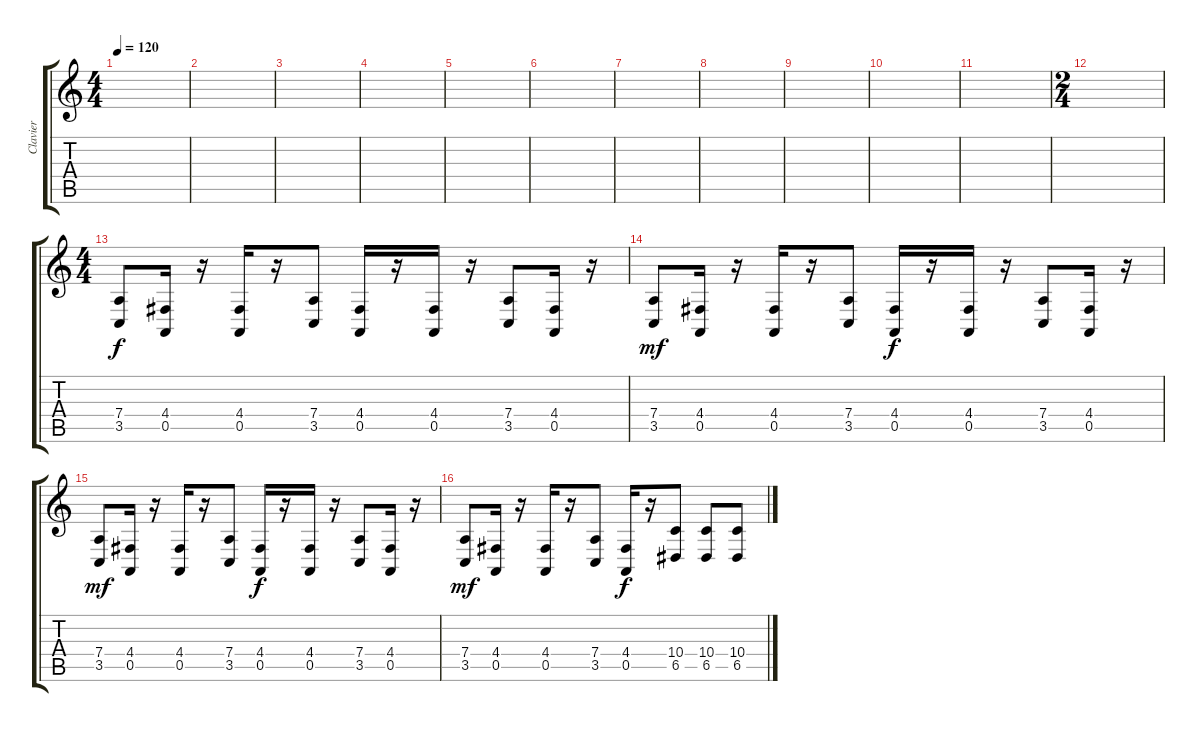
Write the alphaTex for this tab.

\track ("Clavier" "Clavier") {instrument lead8bassandlead}
\staff {score tabs}
\tuning (E4 B3 G3 D3 A2 E2) {hide}
\ts (4 4)
\tempo 120
\clef g2
\ks c
|
|
|
|
|
|
|
|
|
|
|
\ts (2 4)
|
\ts (4 4)
(7.4 3.5).8 (4.4 0.5).16 r.16 (4.4 0.5).16 r.16 (7.4 3.5).8 (4.4 0.5).16{dy f} r.16 (4.4 0.5).16 r.16 (7.4 3.5).8 (4.4 0.5).16 r.16 |
(7.4 3.5).8{dy mf} (4.4 0.5).16 r.16 (4.4 0.5).16 r.16 (7.4 3.5).8 (4.4 0.5).16{dy f} r.16 (4.4 0.5).16 r.16 (7.4 3.5).8 (4.4 0.5).16 r.16 |
(7.4 3.5).8{dy mf} (4.4 0.5).16 r.16 (4.4 0.5).16 r.16 (7.4 3.5).8 (4.4 0.5).16{dy f} r.16 (4.4 0.5).16 r.16 (7.4 3.5).8 (4.4 0.5).16 r.16 |
(7.4 3.5).8{dy mf} (4.4 0.5).16 r.16 (4.4 0.5).16 r.16 (7.4 3.5).8 (4.4 0.5).16{dy f} r.16 (10.4 6.5).8 (10.4 6.5).8 (10.4 6.5).8
